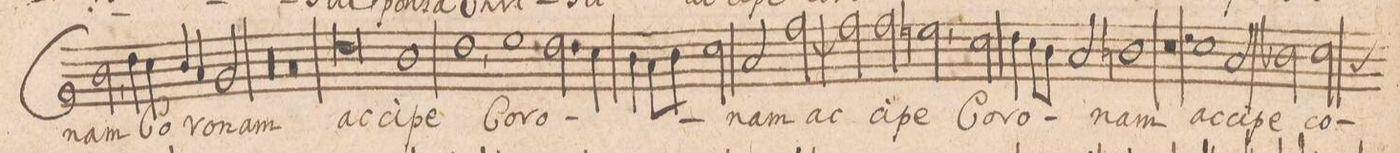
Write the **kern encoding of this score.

**kern	**text
*I"CANTVS.	*
*clefG2	*
*k[]	*
*met(C|)	*
*M2/1	*
2b,\	-nam
4dd\	Co-
4cc\	.
=22-	=22-
4b/	-ro-
4a/	.
2g/	-nam
00r	.
=23-	=23-
=24-	=24-
0r	.
=25-	=25-
0dd	ac-
=26-	=26-
1b	-ci-
=27-	=27-
1dd,	-pe
1ee	Co-
=28-	=28-
2.dd\	-ro-
4cc\	.
4b\	.
8a\L	.
8b\J	.
2cc\	.
=29-	=29-
2a/	-nam
[<2ff\	ac-
2ff\]	.
2ff\	-ci-
=30-	=30-
2een,\	-pe
2cc\	Co-
4dd\	-ro-
8cc\L	.
8b\J	.
2a/	.
=31-	=31-
1bn	-nam
0r	.
=32-	=32-
2ree	.
1cc\	ac-
=33-	=33-
2a/	-ci-
2b-X\	-pe
*custos:a	*
2cc\	co-
=34-	=34-
*-	*-
